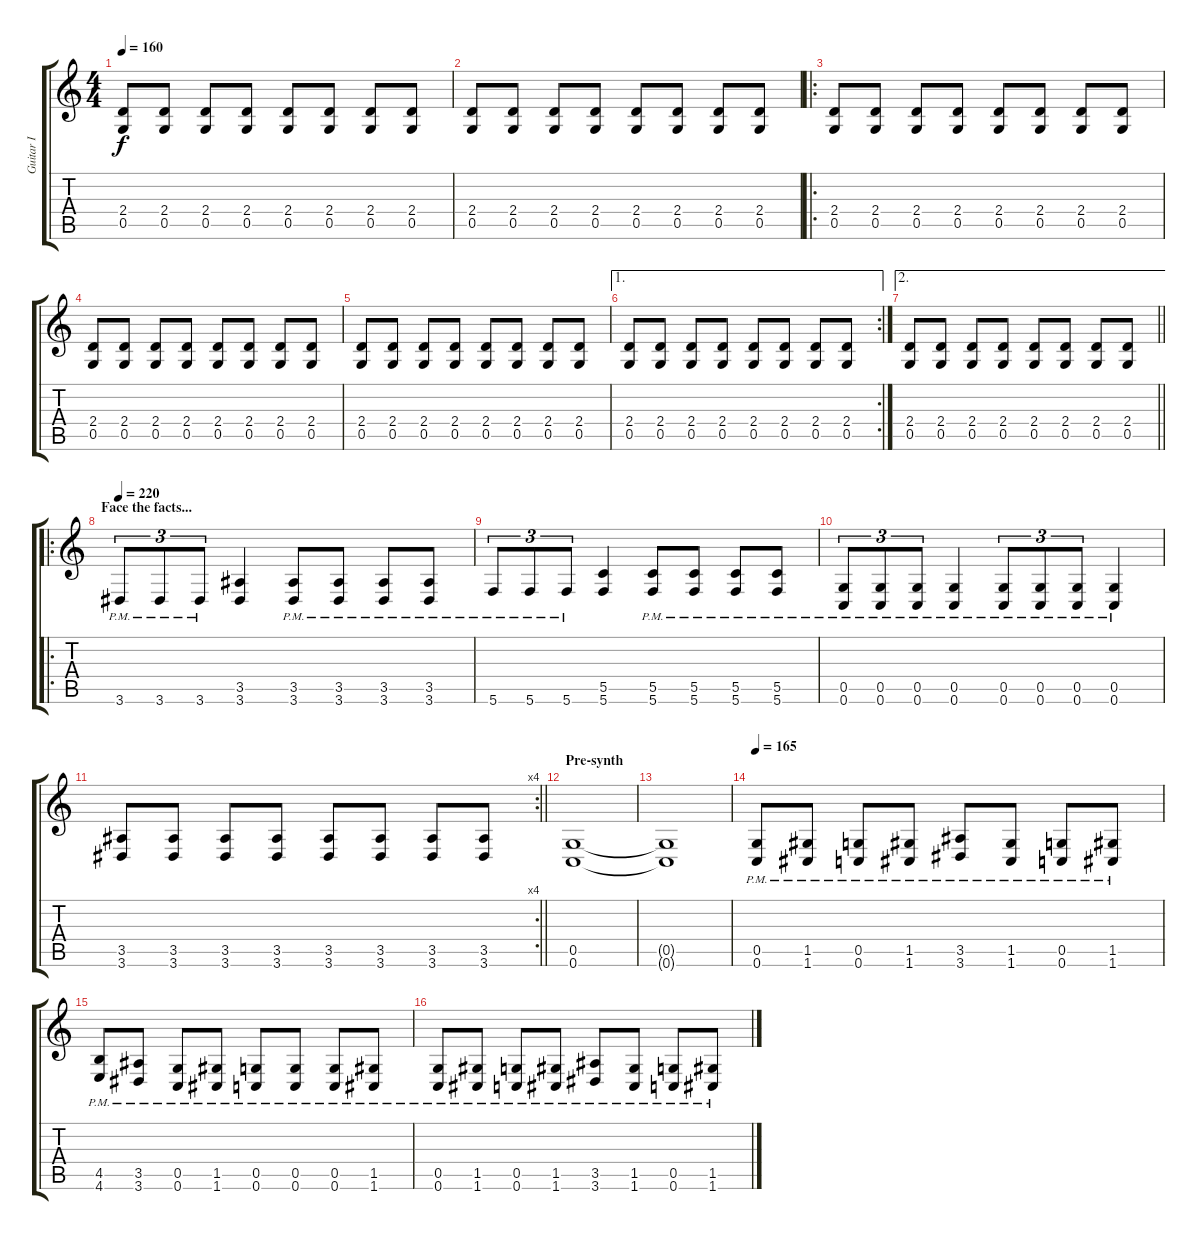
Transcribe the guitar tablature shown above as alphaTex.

\track ("Guitar I" "Guitar I") {instrument distortionguitar}
\staff {score tabs}
\tuning (D4 A3 F3 C3 G2 C2) {hide}
\ts (4 4)
\tempo 160
\clef g2
\ks c
(2.4 0.5).8{dy f} (2.4 0.5).8 (2.4 0.5).8 (2.4 0.5).8 (2.4 0.5).8 (2.4 0.5).8 (2.4 0.5).8 (2.4 0.5).8 |
(2.4 0.5).8 (2.4 0.5).8 (2.4 0.5).8 (2.4 0.5).8 (2.4 0.5).8 (2.4 0.5).8 (2.4 0.5).8 (2.4 0.5).8 |
\ro
(2.4 0.5).8 (2.4 0.5).8 (2.4 0.5).8 (2.4 0.5).8 (2.4 0.5).8 (2.4 0.5).8 (2.4 0.5).8 (2.4 0.5).8 |
(2.4 0.5).8 (2.4 0.5).8 (2.4 0.5).8 (2.4 0.5).8 (2.4 0.5).8 (2.4 0.5).8 (2.4 0.5).8 (2.4 0.5).8 |
(2.4 0.5).8 (2.4 0.5).8 (2.4 0.5).8 (2.4 0.5).8 (2.4 0.5).8 (2.4 0.5).8 (2.4 0.5).8 (2.4 0.5).8 |
\ae 1
\rc 2
(2.4 0.5).8 (2.4 0.5).8 (2.4 0.5).8 (2.4 0.5).8 (2.4 0.5).8 (2.4 0.5).8 (2.4 0.5).8 (2.4 0.5).8 |
\ae 2
\barLineRight lightlight
(2.4 0.5).8 (2.4 0.5).8 (2.4 0.5).8 (2.4 0.5).8 (2.4 0.5).8 (2.4 0.5).8 (2.4 0.5).8 (2.4 0.5).8 |
\ro
\section ("" "Face the facts...")
\tempo 220
3.6{pm}.8{tu (3 2)} 3.6{pm}.8{tu (3 2)} 3.6{pm}.8{tu (3 2)} (3.5 3.6).4 (3.5{pm} 3.6{pm}).8 (3.5{pm} 3.6{pm}).8 (3.5{pm} 3.6{pm}).8 (3.5{pm} 3.6{pm}).8 |
5.6{pm}.8{tu (3 2)} 5.6{pm}.8{tu (3 2)} 5.6{pm}.8{tu (3 2)} (5.5 5.6).4 (5.5{pm} 5.6{pm}).8 (5.5{pm} 5.6{pm}).8 (5.5{pm} 5.6{pm}).8 (5.5{pm} 5.6{pm}).8 |
(0.5{pm} 0.6{pm}).8{tu (3 2)} (0.5{pm} 0.6{pm}).8{tu (3 2)} (0.5{pm} 0.6{pm}).8{tu (3 2)} (0.5{pm} 0.6{pm}).4 (0.5{pm} 0.6{pm}).8{tu (3 2)} (0.5{pm} 0.6{pm}).8{tu (3 2)} (0.5{pm} 0.6{pm}).8{tu (3 2)} (0.5{pm} 0.6{pm}).4 |
\rc 4
\barLineRight lightlight
(3.5 3.6).8 (3.5 3.6).8 (3.5 3.6).8 (3.5 3.6).8 (3.5 3.6).8 (3.5 3.6).8 (3.5 3.6).8 (3.5 3.6).8 |
\section ("" "Pre-synth")
(0.5 0.6).1 |
(0.5{t} 0.6{t}).1 |
\tempo 165
(0.5{pm} 0.6{pm}).8 (1.5{pm} 1.6{pm}).8 (0.5{pm} 0.6{pm}).8 (1.5{pm} 1.6{pm}).8 (3.5{pm} 3.6{pm}).8 (1.5{pm} 1.6{pm}).8 (0.5{pm} 0.6{pm}).8 (1.5{pm} 1.6{pm}).8 |
(4.5{pm} 4.6{pm}).8 (3.5{pm} 3.6{pm}).8 (0.5{pm} 0.6{pm}).8 (1.5{pm} 1.6{pm}).8 (0.5{pm} 0.6{pm}).8 (0.5{pm} 0.6{pm}).8 (0.5{pm} 0.6{pm}).8 (1.5{pm} 1.6{pm}).8 |
(0.5{pm} 0.6{pm}).8 (1.5{pm} 1.6{pm}).8 (0.5{pm} 0.6{pm}).8 (1.5{pm} 1.6{pm}).8 (3.5{pm} 3.6{pm}).8 (1.5{pm} 1.6{pm}).8 (0.5{pm} 0.6{pm}).8 (1.5{pm} 1.6{pm}).8
